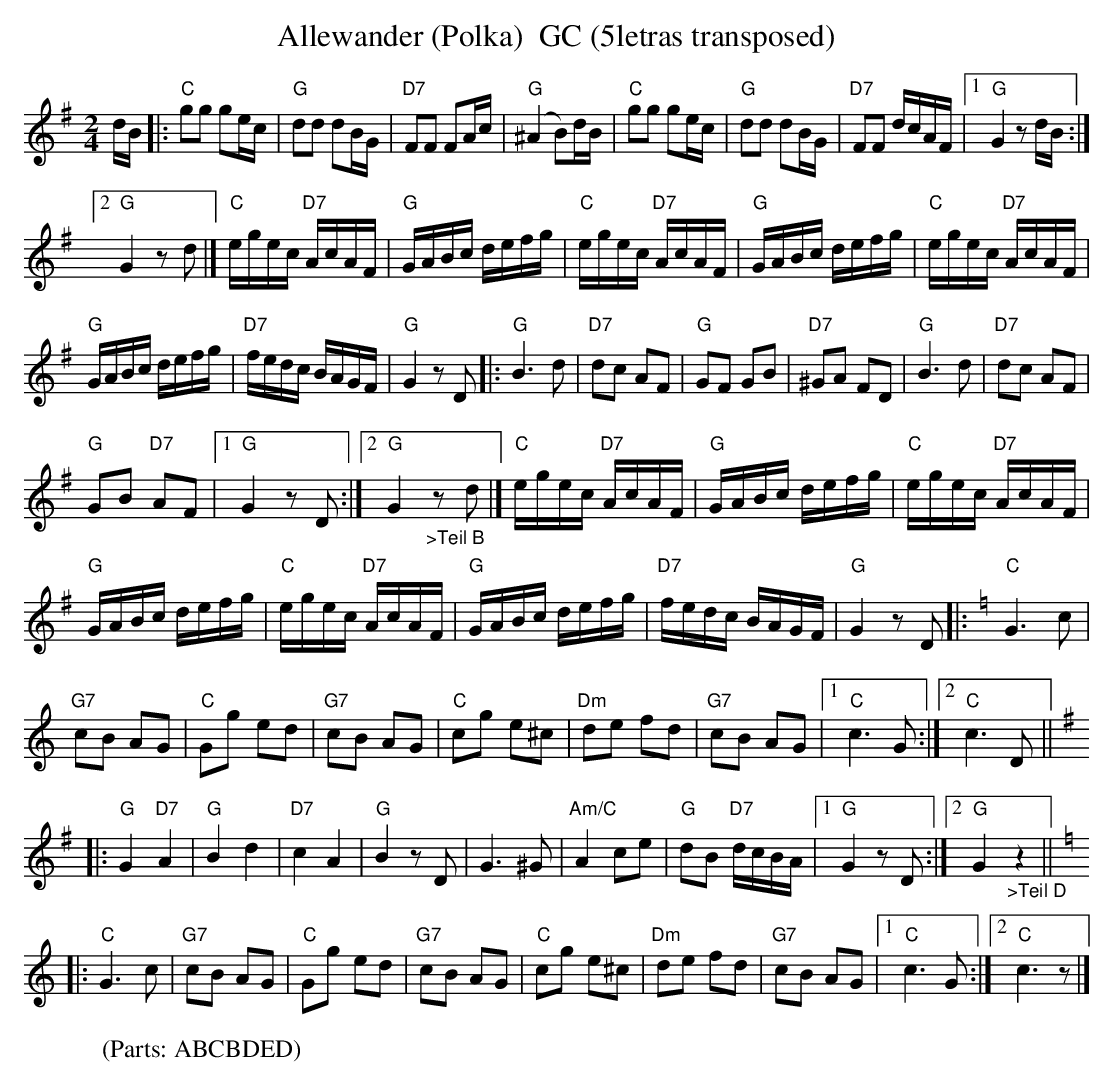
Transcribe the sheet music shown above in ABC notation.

X:1
T:Allewander (Polka)  GC (5letras transposed)
M:2/4
L:1/16
K:G transpose=3 %%MIDI gchordon
dB |: "C"g2g2 g2ec | "G"d2d2 d2BG | "D7"F2F2 F2Ac | ("G"^A4B2)dB | "C"g2g2 g2ec | "G"d2d2 d2BG | "D7"F2F2 dcAF |1 \
"G"G4z2dB :|2
"G"G4z2d2 |] "C"egec "D7"AcAF | "G"GABc defg | "C"egec "D7"AcAF | "G"GABc defg | \
"C"egec "D7"AcAF |
"G"GABc defg | "D7"fedc BAGF | "G"G4z2D2 [L:1/8] |: "G"B3d | "D7"dc AF | "G"GF GB | "D7"^GA FD | \
"G"B3d | "D7"dc AF |
"G"GB "D7"AF |1 "G"G2zD :|2 "G"G2"_>Teil B"zd |] [L:1/16] "C"egec "D7"AcAF | "G"GABc defg | "C"egec "D7"AcAF |
"G"GABc defg | \
"C"egec "D7"AcAF | "G"GABc defg | "D7"fedc BAGF | "G"G4z2D2 |: [L:1/8] [K:C] "C"G3c |
"G7"cB AG | \
"C"Gg ed | "G7"cB AG | "C"cg e^c | "Dm"de fd | "G7"cB AG |1 "C"c3G :|2 "C"c3D ||
|: [K:G] "G"G2"D7"A2 | \
"G"B2d2 | "D7"c2A2 | "G"B2zD | G3^G | "Am/C"A2 ce | "G"dB "D7"d/2c/2B/2A/2 |1 "G"G2zD :|2 "G"G2"_>Teil D"z2 ||
[K:C] |: "C"G3c | "G7"cB AG | \
"C"Gg ed | "G7"cB AG | "C"cg e^c | "Dm"de fd | "G7"cB AG |1 "C"c3G :|2 "C"c3z |]
W:(Parts: ABCBDED)
